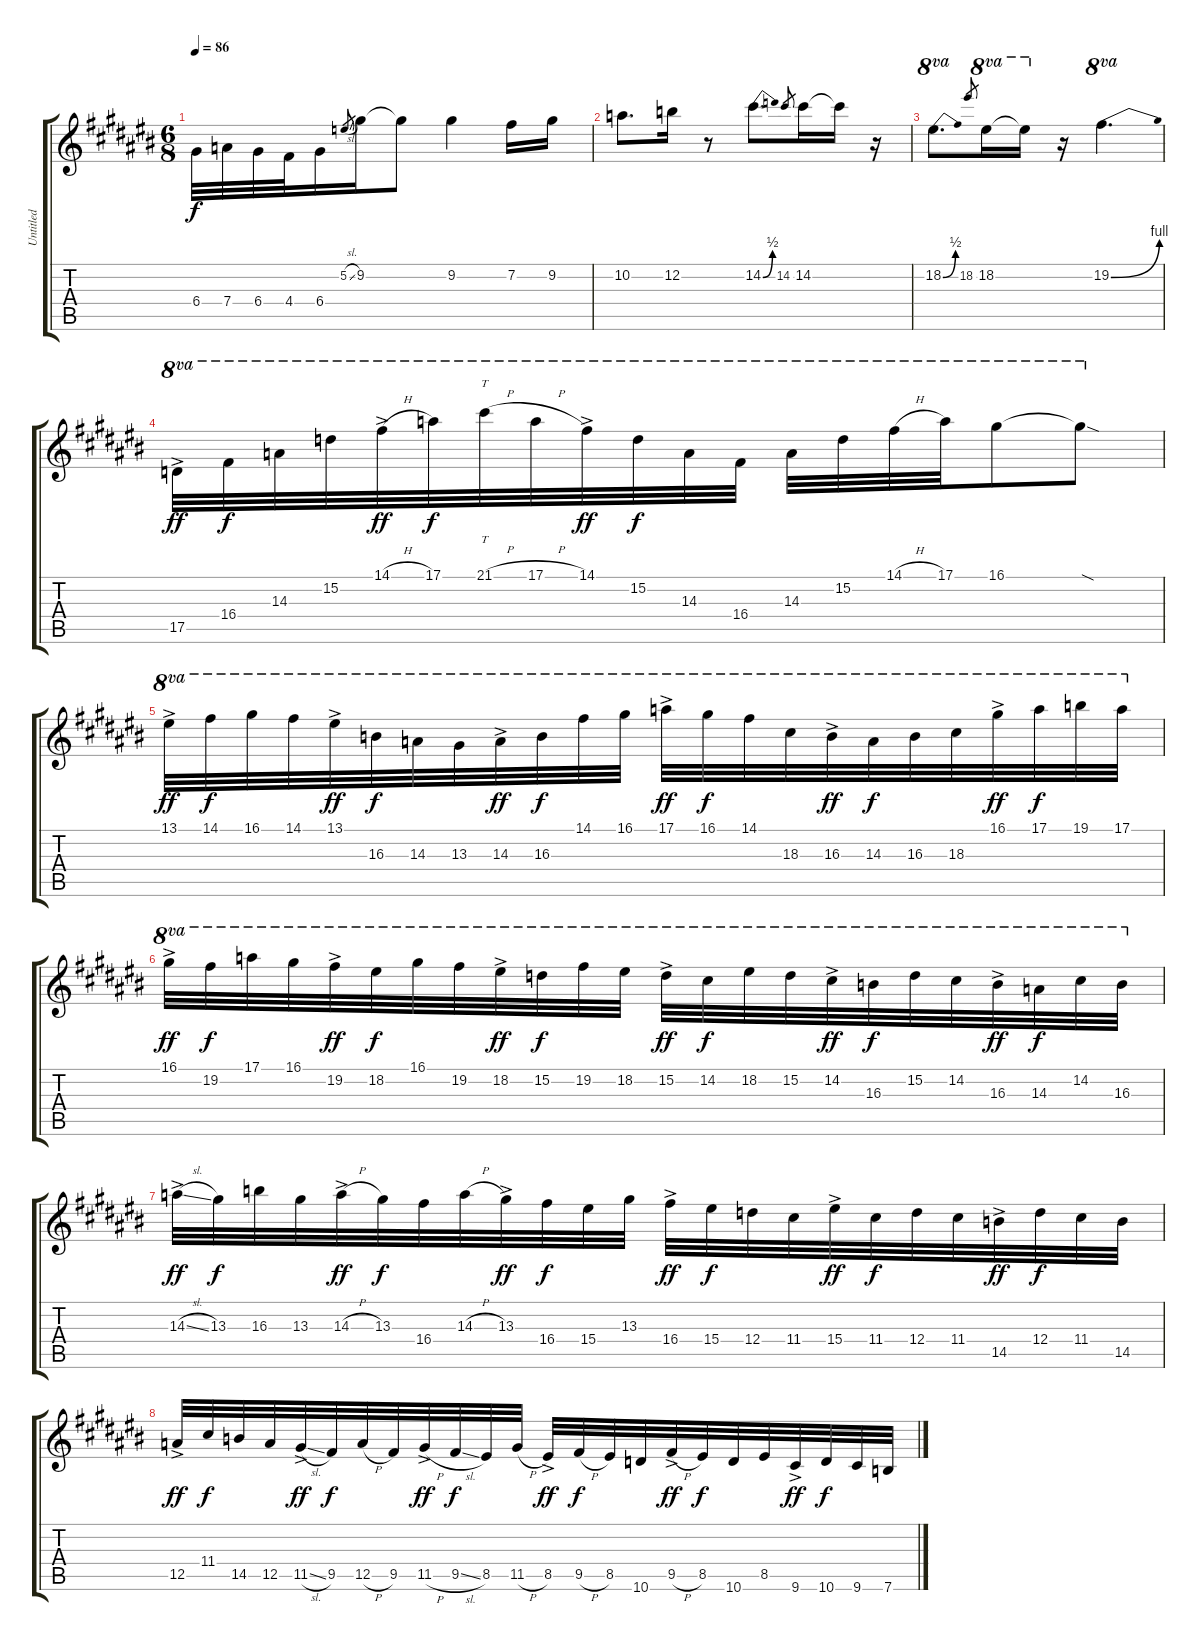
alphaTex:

\track ("Untitled" "Untitled") {instrument overdrivenguitar}
\staff {score tabs}
\tuning (E4 B3 G3 D3 A2 E2) {hide}
\ts (6 8)
\tempo 86
\clef g2
\ks c#
6.4.32{dy f} 7.4.32 6.4.32 4.4.32 6.4.16 5.2{sl}.8{gr} 9.2.16 9.2{t}.8 9.2.4 7.2.16 9.2.16 |
\ks a#minor
10.2.8{d} 12.2.16 r.8 14.2{be (bend 0 0 60 2)}.8{d} 14.2.8{gr} 14.2.16 14.2{t}.16 r.16 |
\ks c#
18.2{be (bend 0 0 60 2)}.8{d ot 8va} 18.2.8{gr} 18.2.16{ot 8va} 18.2{t}.16{ot 8va} r.16 19.2{be (bend 0 0 60 4)}.4{d ot 8va} |
\ks a#minor
17.5{ac}.32{ot 8va dy ff} 16.4.32{ot 8va dy f} 14.3.32{ot 8va} 15.2.32{ot 8va} 14.1{h ac}.32{ot 8va dy ff} 17.1.32{ot 8va dy f} 21.1{h}.32{tt ot 8va} 17.1{h}.32{ot 8va} 14.1{ac}.32{ot 8va dy ff} 15.2.32{ot 8va dy f} 14.3.32{ot 8va} 16.4.32{ot 8va} 14.3.32{ot 8va} 15.2.32{ot 8va} 14.1{h}.32{ot 8va} 17.1.32{ot 8va} 16.1.8{ot 8va} 16.1{sod t}.8{ot 8va} |
\ks c#
13.1{ac}.32{ot 8va dy ff} 14.1.32{ot 8va dy f} 16.1.32{ot 8va} 14.1.32{ot 8va} 13.1{ac}.32{ot 8va dy ff} 16.3.32{ot 8va dy f} 14.3.32{ot 8va} 13.3.32{ot 8va} 14.3{ac}.32{ot 8va dy ff} 16.3.32{ot 8va dy f} 14.1.32{ot 8va} 16.1.32{ot 8va} 17.1{ac}.32{ot 8va dy ff} 16.1.32{ot 8va dy f} 14.1.32{ot 8va} 18.3.32{ot 8va} 16.3{ac}.32{ot 8va dy ff} 14.3.32{ot 8va dy f} 16.3.32{ot 8va} 18.3.32{ot 8va} 16.1{ac}.32{ot 8va dy ff} 17.1.32{ot 8va dy f} 19.1.32{ot 8va} 17.1.32{ot 8va} |
16.1{ac}.32{ot 8va dy ff} 19.2.32{ot 8va dy f} 17.1.32{ot 8va} 16.1.32{ot 8va} 19.2{ac}.32{ot 8va dy ff} 18.2.32{ot 8va dy f} 16.1.32{ot 8va} 19.2.32{ot 8va} 18.2{ac}.32{ot 8va dy ff} 15.2.32{ot 8va dy f} 19.2.32{ot 8va} 18.2.32{ot 8va} 15.2{ac}.32{ot 8va dy ff} 14.2.32{ot 8va dy f} 18.2.32{ot 8va} 15.2.32{ot 8va} 14.2{ac}.32{ot 8va dy ff} 16.3.32{ot 8va dy f} 15.2.32{ot 8va} 14.2.32{ot 8va} 16.3{ac}.32{ot 8va dy ff} 14.3.32{ot 8va dy f} 14.2.32{ot 8va} 16.3.32{ot 8va} |
14.3{sl ac}.32{dy ff} 13.3.32{dy f} 16.3.32 13.3.32 14.3{h ac}.32{dy ff} 13.3.32{dy f} 16.4.32 14.3{h}.32 13.3{ac}.32{dy ff} 16.4.32{dy f} 15.4.32 13.3.32 16.4{ac}.32{dy ff} 15.4.32{dy f} 12.4.32 11.4.32 15.4{ac}.32{dy ff} 11.4.32{dy f} 12.4.32 11.4.32 14.5{ac}.32{dy ff} 12.4.32{dy f} 11.4.32 14.5.32 |
12.5{ac}.32{dy ff} 11.4.32{dy f} 14.5.32 12.5.32 11.5{sl ac}.32{dy ff} 9.5.32{dy f} 12.5{h}.32 9.5.32 11.5{h ac}.32{dy ff} 9.5{sl}.32{dy f} 8.5.32 11.5{h}.32 8.5{ac}.32{dy ff} 9.5{h}.32{dy f} 8.5.32 10.6.32 9.5{h ac}.32{dy ff} 8.5.32{dy f} 10.6.32 8.5.32 9.6{ac}.32{dy ff} 10.6.32{dy f} 9.6.32 7.6.32
